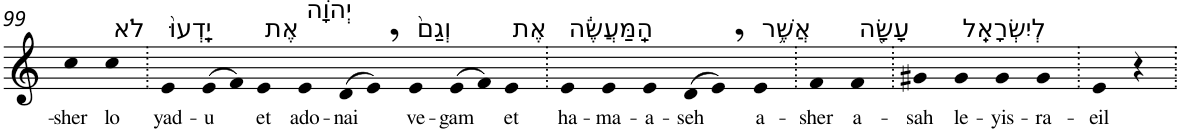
**kern	**text
*part1	*part1
*staff1	*staff1
*I"Piano	*
*I'Pno	*
!!LO:PB:g=z
*clefG2	*
*k[]	*
=99	=99
!	!LO:LY:b
4cc	-sher
!LO:TX:a:t=לֹא	!
!	!LO:LY:b
4cc	lo
=100.	=100.
!LO:TX:a:t=יָֽדְעוּ֙	!
!	!LO:LY:b
4e	yad-
!	!LO:LY:b
(>8e	-u
8f)	.
!LO:TX:a:t=אֶת	!
!	!LO:LY:b
4e	et
!LO:TX:a:t=יְהוָ֔ה	!
!	!LO:LY:b
4e	ado-
!	!LO:LY:b
(>8d	-nai
8e,)	.
!LO:TX:a:t=וְגַם֙	!
!	!LO:LY:b
4e	ve-
!	!LO:LY:b
(>8e	-gam
8f)	.
!LO:TX:a:t=אֶת	!
!	!LO:LY:b
4e	et
=101.	=101.
!LO:TX:a:t=הַֽמַּעֲשֶׂ֔ה	!
!	!LO:LY:b
4e	ha-
!	!LO:LY:b
4e	-ma-
!	!LO:LY:b
4e	-a-
!	!LO:LY:b
(>8d	-seh
8e,)	.
!LO:TX:a:t=אֲשֶׁ֥ר	!
!	!LO:LY:b
4e	a-
=102.	=102.
!	!LO:LY:b
4f	-sher
!LO:TX:a:t=עָשָׂ֖ה	!
!	!LO:LY:b
4f	a-
=103.	=103.
!	!LO:LY:b
4g#X	-sah
!LO:TX:a:t=לְיִשְׂרָאֵֽל	!
!	!LO:LY:b
4g#	le-
!	!LO:LY:b
4g#	-yis-
!	!LO:LY:b
4g#	-ra-
=104.	=104.
!	!LO:LY:b
4e	-eil
4r	.
=.	=.
*-	*-
